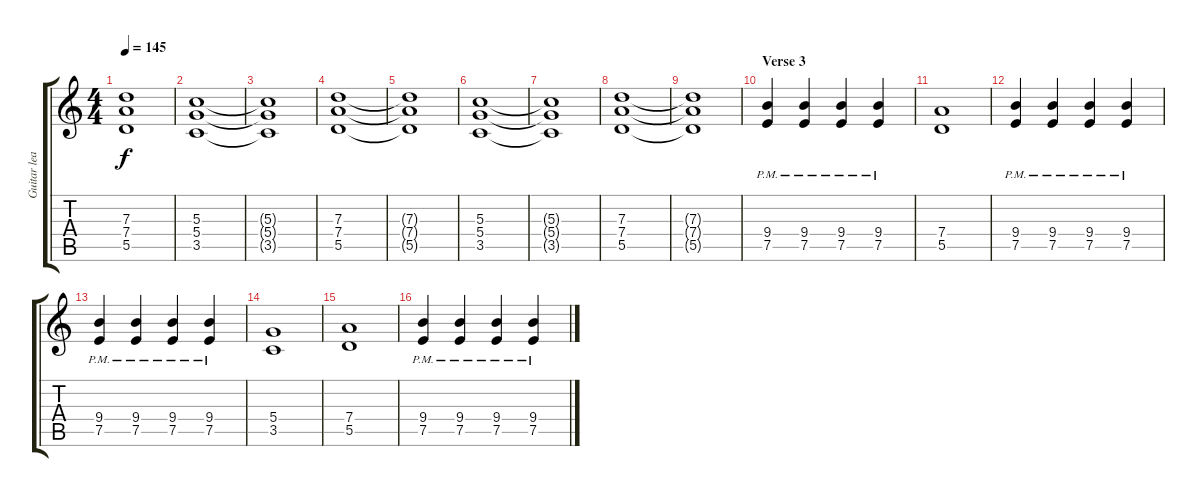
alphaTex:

\track ("Guitar lead" "Guitar lea") {instrument distortionguitar}
\staff {score tabs}
\tuning (E4 B3 G3 D3 A2 E2) {hide}
\ts (4 4)
\tempo 145
\clef g2
\ks c
(7.3{t} 7.4{t} 5.5{t}).1{dy f} |
(5.3 5.4 3.5).1 |
(5.3{t} 5.4{t} 3.5{t}).1 |
(7.3 7.4 5.5).1 |
(7.3{t} 7.4{t} 5.5{t}).1 |
(5.3 5.4 3.5).1 |
(5.3{t} 5.4{t} 3.5{t}).1 |
(7.3 7.4 5.5).1 |
(7.3{t} 7.4{t} 5.5{t}).1 |
\section ("" "Verse 3")
(9.4{pm} 7.5).4{volume 8} (9.4{pm} 7.5).4 (9.4{pm} 7.5).4 (9.4{pm} 7.5).4 |
(7.4 5.5).1 |
(9.4{pm} 7.5).4 (9.4{pm} 7.5).4 (9.4{pm} 7.5).4 (9.4{pm} 7.5).4 |
(9.4{pm} 7.5).4 (9.4{pm} 7.5).4 (9.4{pm} 7.5).4 (9.4{pm} 7.5).4 |
(5.4 3.5).1 |
(7.4 5.5).1 |
(9.4{pm} 7.5).4 (9.4{pm} 7.5).4 (9.4{pm} 7.5).4 (9.4{pm} 7.5).4
